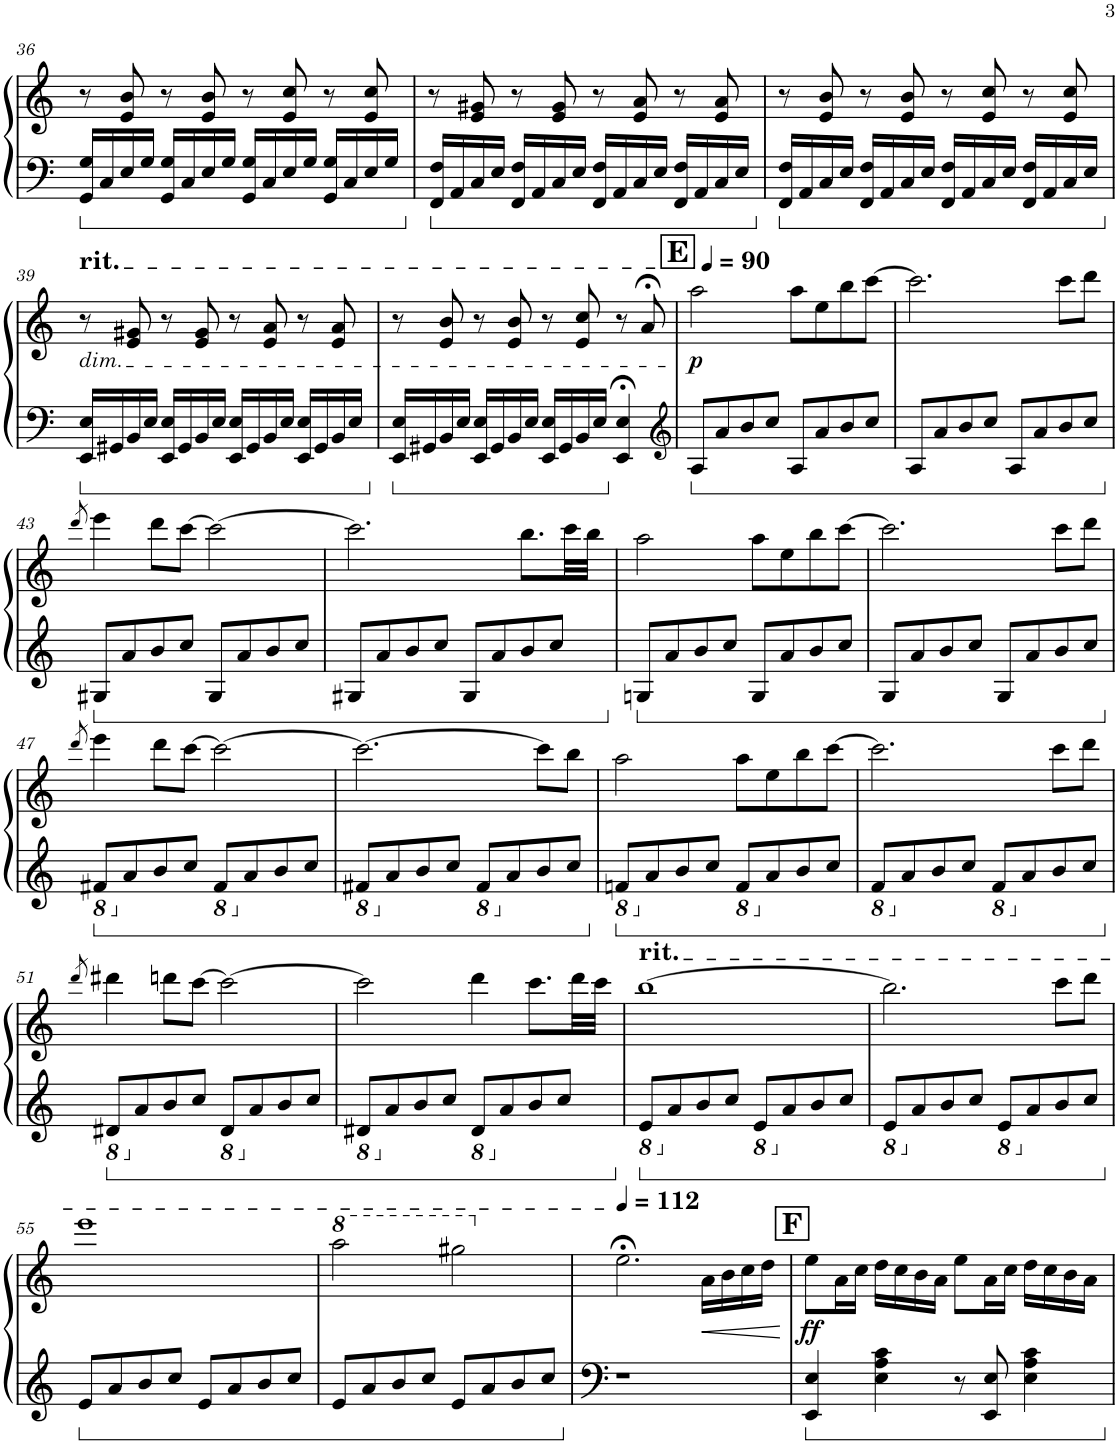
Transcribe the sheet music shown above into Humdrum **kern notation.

**kern	**kern	**dynam
*part1	*part1	*part1
*staff2	*staff1	*staff1/2
*I"Piano	*	*
*I'Pno.	*	*
!!LO:PB:g=z
*clefF4	*clefG2	*
*k[]	*k[]	*
*M4/4	*M4/4	*
=36	=36	=36
16GG/ 16G/LL	8r	.
16C/	.	.
16E/	8e/ 8b/	.
16G/JJ	.	.
16GG/ 16G/LL	8r	.
16C/	.	.
16E/	8e/ 8b/	.
16G/JJ	.	.
16GG/ 16G/LL	8r	.
16C/	.	.
16E/	8e/ 8cc/	.
16G/JJ	.	.
16GG/ 16G/LL	8r	.
16C/	.	.
16E/	8e/ 8cc/	.
16G/JJ	.	.
=37	=37	=37
16FF/ 16F/LL	8r	.
16AA/	.	.
16C/	8e/ 8g#X/	.
16E/JJ	.	.
16FF/ 16F/LL	8r	.
16AA/	.	.
16C/	8e/ 8g#/	.
16E/JJ	.	.
16FF/ 16F/LL	8r	.
16AA/	.	.
16C/	8e/ 8a/	.
16E/JJ	.	.
16FF/ 16F/LL	8r	.
16AA/	.	.
16C/	8e/ 8a/	.
16E/JJ	.	.
=38	=38	=38
16FF/ 16F/LL	8r	.
16AA/	.	.
16C/	8e/ 8b/	.
16E/JJ	.	.
16FF/ 16F/LL	8r	.
16AA/	.	.
16C/	8e/ 8b/	.
16E/JJ	.	.
16FF/ 16F/LL	8r	.
16AA/	.	.
16C/	8e/ 8cc/	.
16E/JJ	.	.
16FF/ 16F/LL	8r	.
16AA/	.	.
16C/	8e/ 8cc/	.
16E/JJ	.	.
!!LO:LB:g=z
=39	=39	=39
!	!LO:TX:b:i:t=dim.	!
!	!LO:TX:a:t=rit.	!
16EE/ 16E/LL	8r	.
16GG#X/	.	.
16BB/	8e/ 8g#X/	.
16E/JJ	.	.
16EE/ 16E/LL	8r	.
16GG#/	.	.
16BB/	8e/ 8g#/	.
16E/JJ	.	.
16EE/ 16E/LL	8r	.
16GG#/	.	.
16BB/	8e/ 8a/	.
16E/JJ	.	.
16EE/ 16E/LL	8r	.
16GG#/	.	.
16BB/	8e/ 8a/	.
16E/JJ	.	.
=40	=40	=40
16EE/ 16E/LL	8r	.
16GG#X/	.	.
16BB/	8e/ 8b/	.
16E/JJ	.	.
16EE/ 16E/LL	8r	.
16GG#/	.	.
16BB/	8e/ 8b/	.
16E/JJ	.	.
16EE/ 16E/LL	8r	.
16GG#/	.	.
16BB/	8e/ 8cc/	.
16E/JJ	.	.
4EE/;< 4E/;<	8r	.
.	8a;</	.
=41	=41	=41
!!LO:REH:place=s1:a:B:cj:fs=14:t=E
*clefG2	*	*
*	*MM90	*
!	!	!LO:DY:b
8A/L	2aa\	p
8a/	.	.
8b/	.	.
8cc/J	.	.
8A/L	8aa\L	.
8a/	8ee\	.
8b/	8bb\	.
8cc/J	[8ccc\J	.
=42	=42	=42
8A/L	2.ccc\]	.
8a/	.	.
8b/	.	.
8cc/J	.	.
8A/L	.	.
8a/	.	.
8b/	8ccc\L	.
8cc/J	8ddd\J	.
!!LO:LB:g=z
=43	=43	=43
.	8qddd/	.
8G#X/L	4eee\	.
8a/	.	.
8b/	8ddd\L	.
8cc/J	[8ccc\J	.
8G#/L	2ccc\_	.
8a/	.	.
8b/	.	.
8cc/J	.	.
=44	=44	=44
8G#X/L	2.ccc\]	.
8a/	.	.
8b/	.	.
8cc/J	.	.
8G#/L	.	.
8a/	.	.
8b/	8.bb\L	.
8cc/J	.	.
.	32ccc\LL	.
.	32bb\JJJ	.
=45	=45	=45
8Gn/L	2aa\	.
8a/	.	.
8b/	.	.
8cc/J	.	.
8G/L	8aa\L	.
8a/	8ee\	.
8b/	8bb\	.
8cc/J	[8ccc\J	.
=46	=46	=46
8G/L	2.ccc\]	.
8a/	.	.
8b/	.	.
8cc/J	.	.
8G/L	.	.
8a/	.	.
8b/	8ccc\L	.
8cc/J	8ddd\J	.
!!LO:LB:g=z
=47	=47	=47
.	8qddd/	.
*8ba	*	*
8F#X/L	4eee\	.
*X8ba	*	*
8a/	.	.
8b/	8ddd\L	.
8cc/J	[8ccc\J	.
*8ba	*	*
8F#/L	2ccc\_	.
*X8ba	*	*
8a/	.	.
8b/	.	.
8cc/J	.	.
=48	=48	=48
*8ba	*	*
8F#X/L	2.ccc\_	.
*X8ba	*	*
8a/	.	.
8b/	.	.
8cc/J	.	.
*8ba	*	*
8F#/L	.	.
*X8ba	*	*
8a/	.	.
8b/	8ccc\L]	.
8cc/J	8bb\J	.
=49	=49	=49
*8ba	*	*
8Fn/L	2aa\	.
*X8ba	*	*
8a/	.	.
8b/	.	.
8cc/J	.	.
*8ba	*	*
8F/L	8aa\L	.
*X8ba	*	*
8a/	8ee\	.
8b/	8bb\	.
8cc/J	[8ccc\J	.
=50	=50	=50
*8ba	*	*
8F/L	2.ccc\]	.
*X8ba	*	*
8a/	.	.
8b/	.	.
8cc/J	.	.
*8ba	*	*
8F/L	.	.
*X8ba	*	*
8a/	.	.
8b/	8ccc\L	.
8cc/J	8ddd\J	.
!!LO:LB:g=z
=51	=51	=51
.	8qddd/	.
*8ba	*	*
8D#X/L	4ddd#X\	.
*X8ba	*	*
8a/	.	.
8b/	8dddn\L	.
8cc/J	[8ccc\J	.
*8ba	*	*
8D#/L	2ccc\_	.
*X8ba	*	*
8a/	.	.
8b/	.	.
8cc/J	.	.
=52	=52	=52
*8ba	*	*
8D#X/L	2ccc\]	.
*X8ba	*	*
8a/	.	.
8b/	.	.
8cc/J	.	.
*8ba	*	*
8D#/L	4ddd\	.
*X8ba	*	*
8a/	.	.
8b/	8.ccc\L	.
8cc/J	.	.
.	32ddd\LL	.
.	32ccc\JJJ	.
=53	=53	=53
*8ba	*	*
!	!LO:TX:a:t=rit.	!
8E/L	[1bb	.
*X8ba	*	*
8a/	.	.
8b/	.	.
8cc/J	.	.
*8ba	*	*
8E/L	.	.
*X8ba	*	*
8a/	.	.
8b/	.	.
8cc/J	.	.
=54	=54	=54
*8ba	*	*
8E/L	2.bb\]	.
*X8ba	*	*
8a/	.	.
8b/	.	.
8cc/J	.	.
*8ba	*	*
8E/L	.	.
*X8ba	*	*
8a/	.	.
8b/	8ccc\L	.
8cc/J	8ddd\J	.
!!LO:LB:g=z
=55	=55	=55
8e/L	1eee	.
8a/	.	.
8b/	.	.
8cc/J	.	.
8e/L	.	.
8a/	.	.
8b/	.	.
8cc/J	.	.
=56	=56	=56
*	*8va	*
8e/L	2aaa\	.
8a/	.	.
8b/	.	.
8cc/J	.	.
8e/L	2ggg#X\	.
8a/	.	.
8b/	.	.
8cc/J	.	.
=57	=57	=57
*	*X8va	*
*	*MM112	*
1r	2.ee;<\	.
!	!	!LO:HP:b
.	16a\LL	<
.	16b\	.
.	16cc\	.
.	16dd\JJ	.
.	.	[
!!LO:REH:place=s1:a:B:cj:fs=14:t=F
=58	=58	=58
!	!	!LO:DY:b
4EE/ 4E/	8ee\L	ff
.	16a\L	.
.	16cc\JJ	.
4E\ 4A\ 4c\	16dd\LL	.
.	16cc\	.
.	16b\	.
.	16a\JJ	.
8r	8ee\L	.
8EE/ 8E/	16a\L	.
.	16cc\JJ	.
4E\ 4A\ 4c\	16dd\LL	.
.	16cc\	.
.	16b\	.
.	16a\JJ	.
=	=	=
*-	*-	*-
